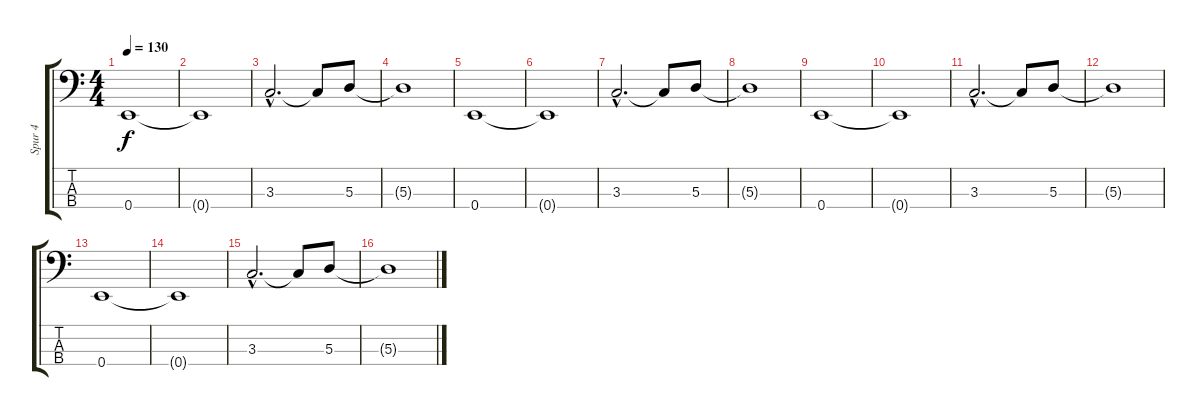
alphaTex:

\track ("Spur 4" "Spur 4") {instrument electricbassfinger}
\staff {score tabs}
\tuning (G2 D2 A1 E1) {hide}
\ts (4 4)
\tempo 130
\clef f4
\ks c
0.4.1{dy f instrument electricbassfinger} |
0.4{t}.1 |
3.3{hac}.2{d} 3.3{t}.8 5.3.8 |
5.3{t}.1 |
0.4.1 |
0.4{t}.1 |
3.3{hac}.2{d} 3.3{t}.8 5.3.8 |
5.3{t}.1 |
0.4.1 |
0.4{t}.1 |
3.3{hac}.2{d} 3.3{t}.8 5.3.8 |
5.3{t}.1 |
0.4.1 |
0.4{t}.1 |
3.3{hac}.2{d} 3.3{t}.8 5.3.8 |
5.3{t}.1
